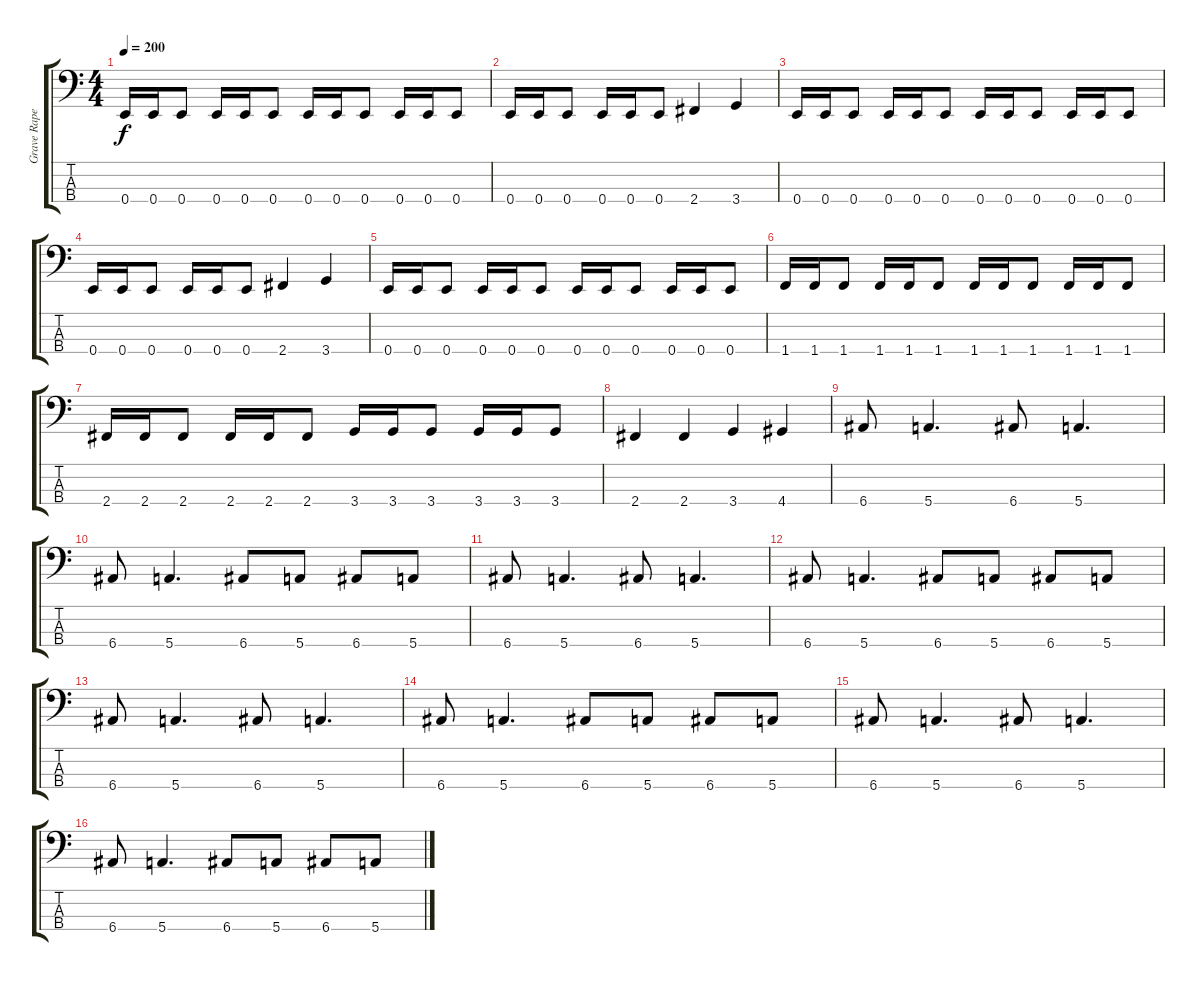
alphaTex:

\track ("Grave Raper" "Grave Rape") {instrument electricbasspick}
\staff {score tabs}
\tuning (G2 D2 A1 E1) {hide}
\ts (4 4)
\tempo 200
\clef f4
\ks c
0.4.16{dy f} 0.4.16 0.4.8 0.4.16 0.4.16 0.4.8 0.4.16 0.4.16 0.4.8 0.4.16 0.4.16 0.4.8 |
0.4.16 0.4.16 0.4.8 0.4.16 0.4.16 0.4.8 2.4.4 3.4.4 |
0.4.16 0.4.16 0.4.8 0.4.16 0.4.16 0.4.8 0.4.16 0.4.16 0.4.8 0.4.16 0.4.16 0.4.8 |
0.4.16 0.4.16 0.4.8 0.4.16 0.4.16 0.4.8 2.4.4 3.4.4 |
0.4.16 0.4.16 0.4.8 0.4.16 0.4.16 0.4.8 0.4.16 0.4.16 0.4.8 0.4.16 0.4.16 0.4.8 |
1.4.16 1.4.16 1.4.8 1.4.16 1.4.16 1.4.8 1.4.16 1.4.16 1.4.8 1.4.16 1.4.16 1.4.8 |
2.4.16 2.4.16 2.4.8 2.4.16 2.4.16 2.4.8 3.4.16 3.4.16 3.4.8 3.4.16 3.4.16 3.4.8 |
2.4.4 2.4.4 3.4.4 4.4.4 |
6.4.8 5.4.4{d} 6.4.8 5.4.4{d} |
6.4.8 5.4.4{d} 6.4.8 5.4.8 6.4.8 5.4.8 |
6.4.8 5.4.4{d} 6.4.8 5.4.4{d} |
6.4.8 5.4.4{d} 6.4.8 5.4.8 6.4.8 5.4.8 |
6.4.8 5.4.4{d} 6.4.8 5.4.4{d} |
6.4.8 5.4.4{d} 6.4.8 5.4.8 6.4.8 5.4.8 |
6.4.8 5.4.4{d} 6.4.8 5.4.4{d} |
6.4.8 5.4.4{d} 6.4.8 5.4.8 6.4.8 5.4.8
